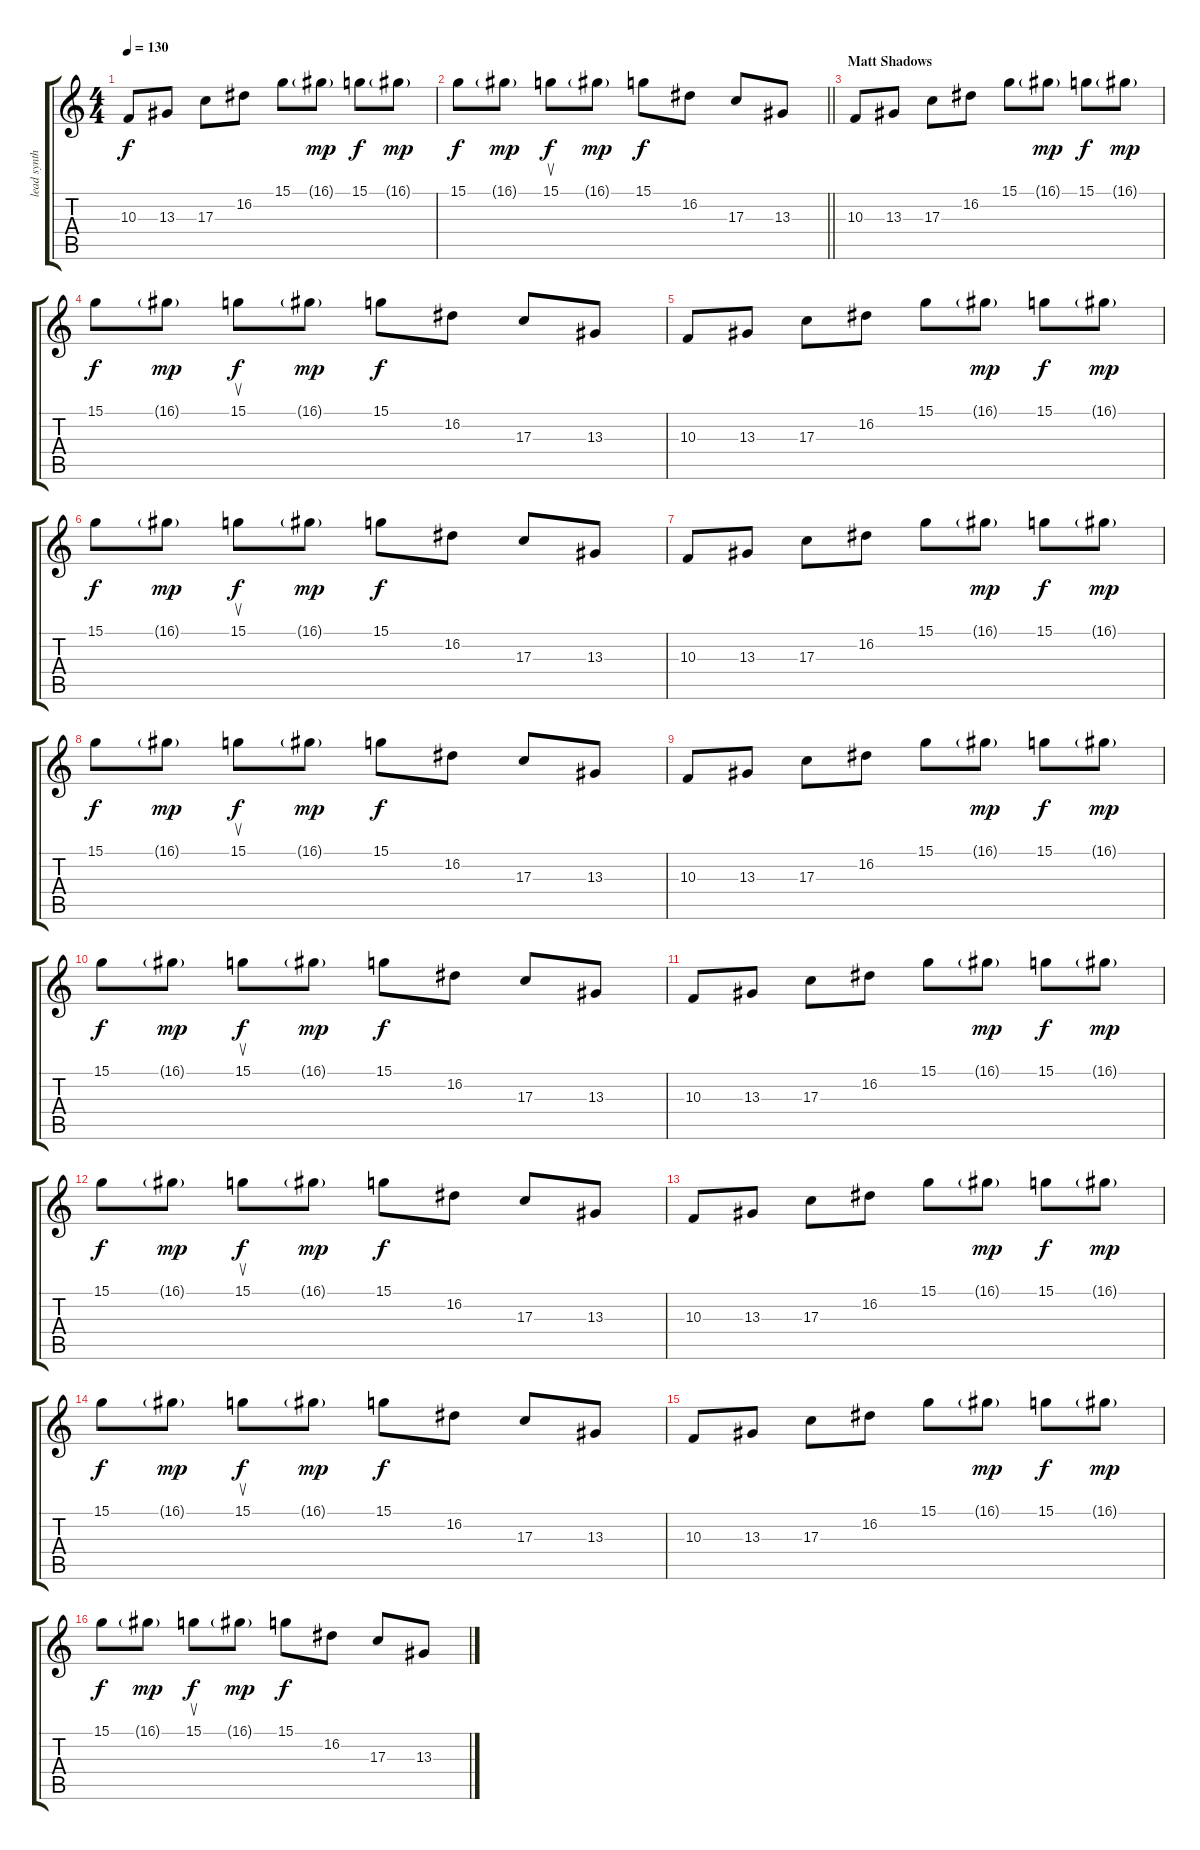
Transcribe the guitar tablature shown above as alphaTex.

\track ("lead synth" "lead synth") {instrument lead8bassandlead}
\staff {score tabs}
\tuning (E4 B3 G3 D3 A2 E2) {hide}
\ts (4 4)
\tempo 130
\clef g2
\ks c
10.3.8{dy f balance 0 instrument tremolostrings} 13.3.8 17.3.8 16.2.8 15.1.8 16.1{g}.8{dy mp} 15.1.8{dy f} 16.1{g}.8{dy mp} |
\barLineRight lightlight
15.1.8{dy f} 16.1{g}.8{dy mp} 15.1.8{su dy f} 16.1{g}.8{dy mp} 15.1.8{dy f} 16.2.8 17.3.8 13.3.8 |
\section ("" "Matt Shadows")
10.3.8{balance 0 instrument tremolostrings} 13.3.8 17.3.8 16.2.8 15.1.8 16.1{g}.8{dy mp} 15.1.8{dy f} 16.1{g}.8{dy mp} |
15.1.8{dy f} 16.1{g}.8{dy mp} 15.1.8{su dy f} 16.1{g}.8{dy mp} 15.1.8{dy f} 16.2.8 17.3.8 13.3.8 |
10.3.8{balance 0 instrument tremolostrings} 13.3.8 17.3.8 16.2.8 15.1.8 16.1{g}.8{dy mp} 15.1.8{dy f} 16.1{g}.8{dy mp} |
15.1.8{dy f} 16.1{g}.8{dy mp} 15.1.8{su dy f} 16.1{g}.8{dy mp} 15.1.8{dy f} 16.2.8 17.3.8 13.3.8 |
10.3.8{balance 0 instrument tremolostrings} 13.3.8 17.3.8 16.2.8 15.1.8 16.1{g}.8{dy mp} 15.1.8{dy f} 16.1{g}.8{dy mp} |
15.1.8{dy f} 16.1{g}.8{dy mp} 15.1.8{su dy f} 16.1{g}.8{dy mp} 15.1.8{dy f} 16.2.8 17.3.8 13.3.8 |
10.3.8{balance 0 instrument tremolostrings} 13.3.8 17.3.8 16.2.8 15.1.8 16.1{g}.8{dy mp} 15.1.8{dy f} 16.1{g}.8{dy mp} |
15.1.8{dy f} 16.1{g}.8{dy mp} 15.1.8{su dy f} 16.1{g}.8{dy mp} 15.1.8{dy f} 16.2.8 17.3.8 13.3.8 |
10.3.8{balance 0 instrument tremolostrings} 13.3.8 17.3.8 16.2.8 15.1.8 16.1{g}.8{dy mp} 15.1.8{dy f} 16.1{g}.8{dy mp} |
15.1.8{dy f} 16.1{g}.8{dy mp} 15.1.8{su dy f} 16.1{g}.8{dy mp} 15.1.8{dy f} 16.2.8 17.3.8 13.3.8 |
10.3.8{balance 0 instrument tremolostrings} 13.3.8 17.3.8 16.2.8 15.1.8 16.1{g}.8{dy mp} 15.1.8{dy f} 16.1{g}.8{dy mp} |
15.1.8{dy f} 16.1{g}.8{dy mp} 15.1.8{su dy f} 16.1{g}.8{dy mp} 15.1.8{dy f} 16.2.8 17.3.8 13.3.8 |
10.3.8{balance 0 instrument tremolostrings} 13.3.8 17.3.8 16.2.8 15.1.8 16.1{g}.8{dy mp} 15.1.8{dy f} 16.1{g}.8{dy mp} |
15.1.8{dy f} 16.1{g}.8{dy mp} 15.1.8{su dy f} 16.1{g}.8{dy mp} 15.1.8{dy f} 16.2.8 17.3.8 13.3.8
